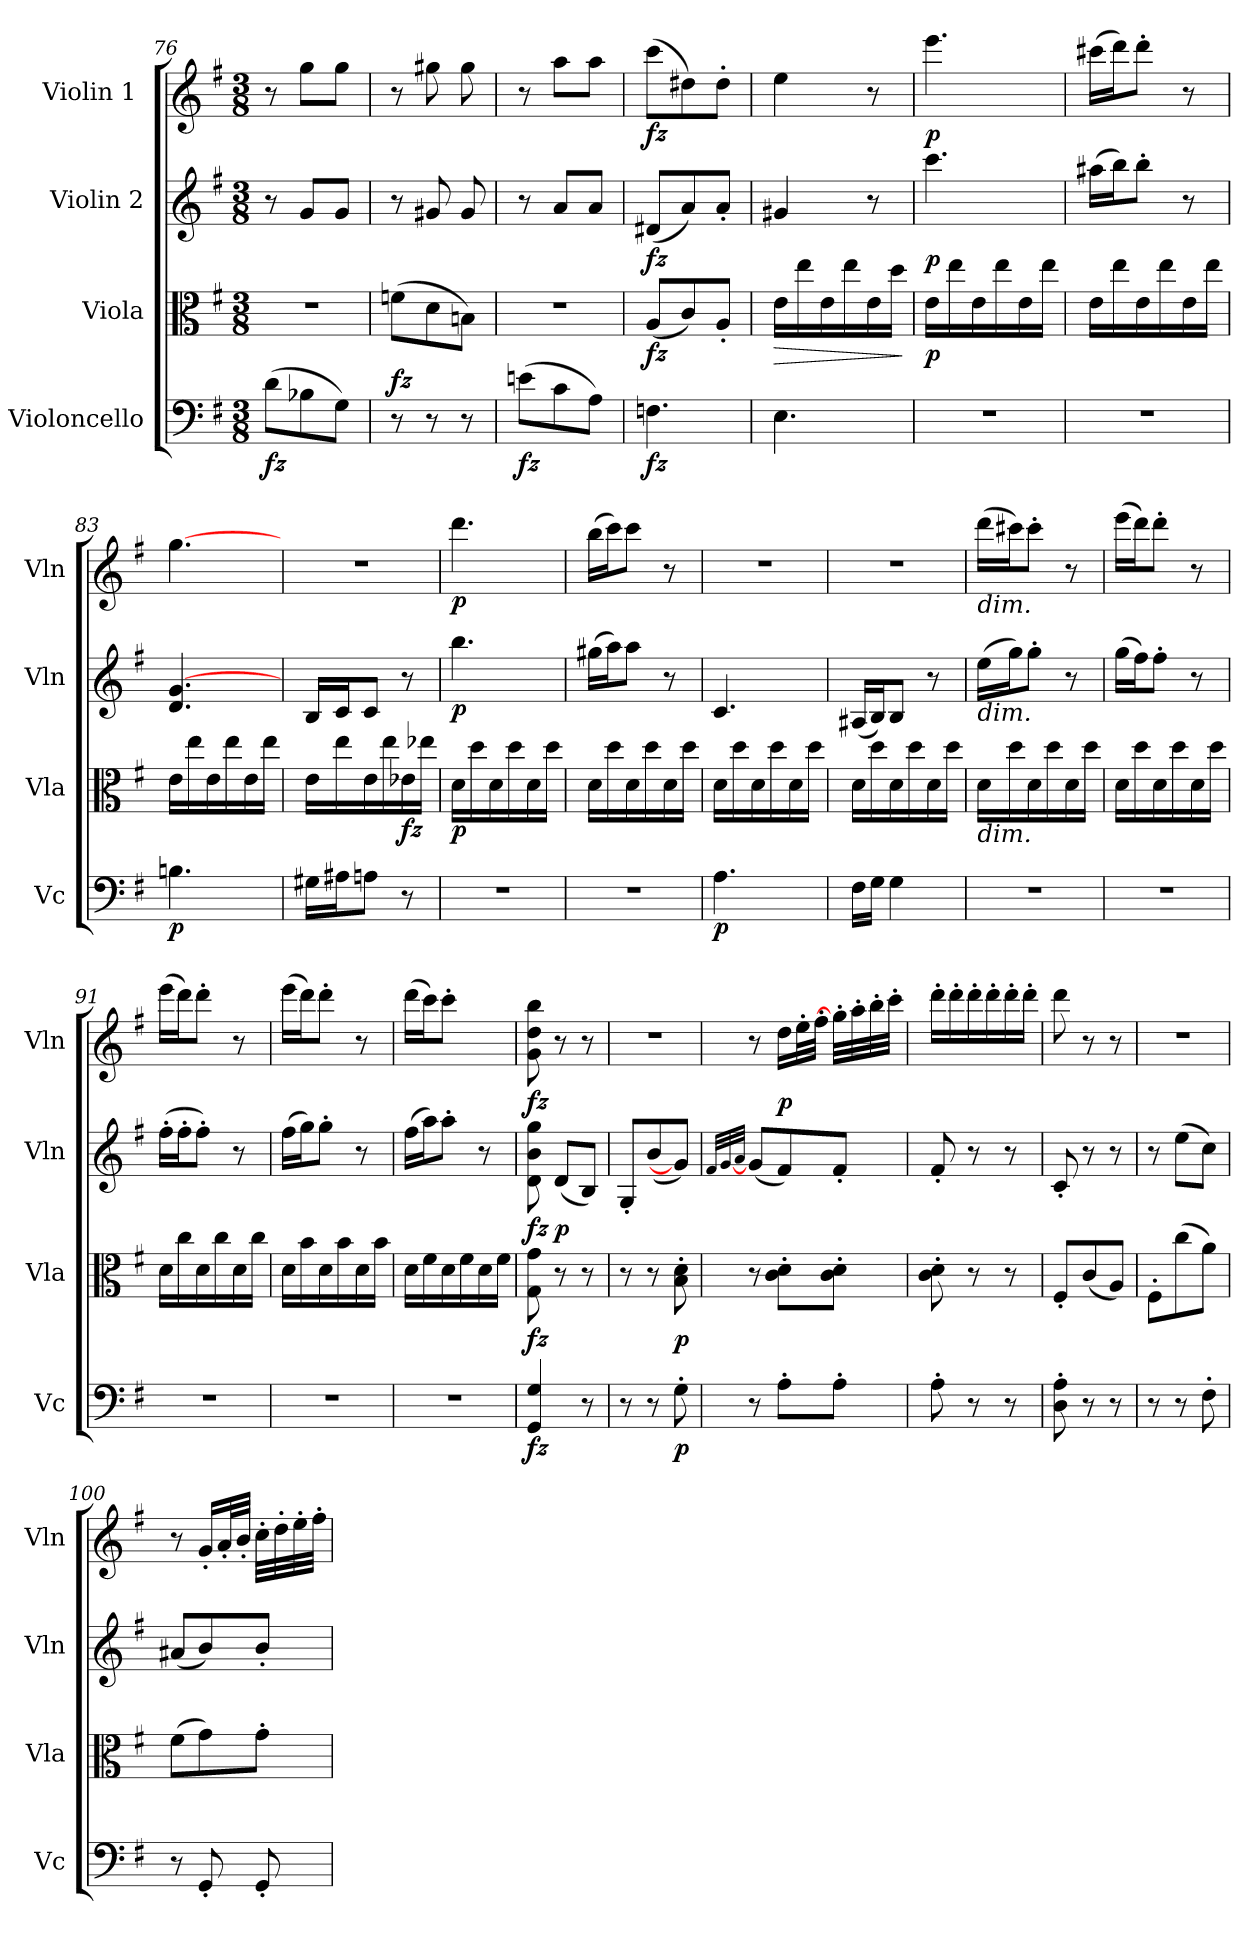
**kern	**dynam	**kern	**dynam	**kern	**dynam	**kern	**dynam
*part4	*part4	*part3	*part3	*part2	*part2	*part1	*part1
*staff4	*staff4	*staff3	*staff3	*staff2	*staff2	*staff1	*staff1
*I"Violoncello	*	*I"Viola	*	*I"Violin 2	*	*I"Violin 1 	*
*I'Vc	*	*I'Vla	*	*I'Vln	*	*I'Vln	*
*clefF4	*	*clefC3	*	*clefG2	*	*clefG2	*
*k[f#]	*	*k[f#]	*	*k[f#]	*	*k[f#]	*
*G:	*	*G:	*	*G:	*	*G:	*
*M3/8	*	*M3/8	*	*M3/8	*	*M3/8	*
=76	=76	=76	=76	=76	=76	=76	=76
!	!LO:DY:b	!	!	!	!	!	!
(8d\L	fz	4.r	.	8r	.	8r	.
8B-X\	.	.	.	8g/L	.	8gg\L	.
8G\J)	.	.	.	8g/J	.	8gg\J	.
=77	=77	=77	=77	=77	=77	=77	=77
!	!LO:DY:a	!	!	!	!	!	!
8r	fz	(8fn\L	.	8r	.	8r	.
8r	.	8d\	.	8g#X/	.	8gg#X\	.
8r	.	8Bn\J)	.	8g#/	.	8gg#\	.
=78	=78	=78	=78	=78	=78	=78	=78
!	!LO:DY:b	!	!	!	!	!	!
(8en\L	fz	4.r	.	8r	.	8r	.
8c\	.	.	.	8a/L	.	8aa\L	.
8A\J)	.	.	.	8a/J	.	8aa\J	.
=79	=79	=79	=79	=79	=79	=79	=79
!	!LO:DY:b	!	!LO:DY:b	!	!LO:DY:b	!	!LO:DY:b
4.Fn\	fz	(8A/L	fz	(8d#X/L	fz	(8ccc\L	fz
.	.	8c/)	.	8a/)	.	8dd#X\)	.
.	.	8A'/J	.	8a'/J	.	8dd#'\J	.
=80	=80	=80	=80	=80	=80	=80	=80
!	!	!	!LO:HP:b	!	!	!	!
4.E\	.	16e\LL	>	4g#X/	.	4ee\	.
.	.	16ee\	.	.	.	.	.
.	.	16e\	.	.	.	.	.
.	.	16ee\	.	.	.	.	.
.	.	16e\	.	8r	.	8r	.
.	.	16dd\JJ	.	.	.	.	.
.	.	.	]	.	.	.	.
=81	=81	=81	=81	=81	=81	=81	=81
!	!	!	!LO:DY:b	!	!LO:DY:b	!	!LO:DY:b
4.r	.	16e\LL	p	4.ccc\	p	4.eee\	p
.	.	16ee\	.	.	.	.	.
.	.	16e\	.	.	.	.	.
.	.	16ee\	.	.	.	.	.
.	.	16e\	.	.	.	.	.
.	.	16ee\JJ	.	.	.	.	.
=82	=82	=82	=82	=82	=82	=82	=82
4.r	.	16e\LL	.	(16aa#X\LL	.	(16ccc#X\LL	.
.	.	16ee\	.	16bb\J)	.	16ddd\J)	.
.	.	16e\	.	8bb'\J	.	8ddd'\J	.
.	.	16ee\	.	.	.	.	.
.	.	16e\	.	8r	.	8r	.
.	.	16ee\JJ	.	.	.	.	.
=83	=83	=83	=83	=83	=83	=83	=83
!	!LO:DY:b	!	!	!	!	!	!
4.Bn\	p	16e\LL	.	4.d/ [4.g/	.	[4.gg\	.
.	.	16ee\	.	.	.	.	.
.	.	16e\	.	.	.	.	.
.	.	16ee\	.	.	.	.	.
.	.	16e\	.	.	.	.	.
.	.	16ee\JJ	.	.	.	.	.
=84	=84	=84	=84	=84	=84	=84	=84
16G#X\LL	.	16e\LL	.	16B/LL	.	4.r	.
16A#X\J	.	16ee\	.	16c/J	.	.	.
8An\J	.	16e\	.	8c/J	.	.	.
.	.	16ee\	.	.	.	.	.
!	!	!	!LO:DY:b	!	!	!	!
8r	.	16e-X\	fz	8r	.	.	.
.	.	16ee-X\JJ	.	.	.	.	.
=85	=85	=85	=85	=85	=85	=85	=85
!	!	!	!LO:DY:b	!	!LO:DY:b	!	!LO:DY:b
4.r	.	16d\LL	p	4.bb\	p	4.ddd\	p
.	.	16dd\	.	.	.	.	.
.	.	16d\	.	.	.	.	.
.	.	16dd\	.	.	.	.	.
.	.	16d\	.	.	.	.	.
.	.	16dd\JJ	.	.	.	.	.
=86	=86	=86	=86	=86	=86	=86	=86
4.r	.	16d\LL	.	(16gg#X\LL	.	(16bb\LL	.
.	.	16dd\	.	16aa\J)	.	16ccc\J)	.
.	.	16d\	.	8aa\J	.	8ccc\J	.
.	.	16dd\	.	.	.	.	.
.	.	16d\	.	8r	.	8r	.
.	.	16dd\JJ	.	.	.	.	.
=87	=87	=87	=87	=87	=87	=87	=87
!	!LO:DY:b	!	!	!	!	!	!
4.A\	p	16d\LL	.	4.c/	.	4.r	.
.	.	16dd\	.	.	.	.	.
.	.	16d\	.	.	.	.	.
.	.	16dd\	.	.	.	.	.
.	.	16d\	.	.	.	.	.
.	.	16dd\JJ	.	.	.	.	.
=88	=88	=88	=88	=88	=88	=88	=88
16F#\LL	.	16d\LL	.	(16A#X/LL	.	4.r	.
16G\JJ	.	16dd\	.	16B/J)	.	.	.
4G\	.	16d\	.	8B/J	.	.	.
.	.	16dd\	.	.	.	.	.
.	.	16d\	.	8r	.	.	.
.	.	16dd\JJ	.	.	.	.	.
=89	=89	=89	=89	=89	=89	=89	=89
!	!	!	!	!	!	!LO:TX:b:i:t=dim.	!
!	!	!	!	!LO:TX:b:i:t=dim.	!	!	!
!	!	!LO:TX:b:i:t=dim.	!	!	!	!	!
4.r	.	16d\LL	.	(16ee\LL	.	(16ddd\LL	.
.	.	16dd\	.	16gg\J)	.	16ccc#X\J)	.
.	.	16d\	.	8gg'\J	.	8ccc#'\J	.
.	.	16dd\	.	.	.	.	.
.	.	16d\	.	8r	.	8r	.
.	.	16dd\JJ	.	.	.	.	.
=90	=90	=90	=90	=90	=90	=90	=90
4.r	.	16d\LL	.	(16gg\LL	.	(16eee\LL	.
.	.	16dd\	.	16ff#\J)	.	16ddd\J)	.
.	.	16d\	.	8ff#'\J	.	8ddd'\J	.
.	.	16dd\	.	.	.	.	.
.	.	16d\	.	8r	.	8r	.
.	.	16dd\JJ	.	.	.	.	.
=91	=91	=91	=91	=91	=91	=91	=91
4.r	.	16d\LL	.	(16ff#'\LL	.	(16eee\LL	.
.	.	16cc\	.	16ff#'\J	.	16ddd\J)	.
.	.	16d\	.	8ff#'\J)	.	8ddd'\J	.
.	.	16cc\	.	.	.	.	.
.	.	16d\	.	8r	.	8r	.
.	.	16cc\JJ	.	.	.	.	.
=92	=92	=92	=92	=92	=92	=92	=92
4.r	.	16d\LL	.	(16ff#\LL	.	(16eee\LL	.
.	.	16b\	.	16gg\J)	.	16ddd\J)	.
.	.	16d\	.	8gg'\J	.	8ddd'\J	.
.	.	16b\	.	.	.	.	.
.	.	16d\	.	8r	.	8r	.
.	.	16b\JJ	.	.	.	.	.
=93	=93	=93	=93	=93	=93	=93	=93
4.r	.	16d\LL	.	(16ff#\LL	.	(16ddd\LL	.
.	.	16f#\	.	16aa\J)	.	16ccc\J)	.
.	.	16d\	.	8aa'\J	.	8ccc'\J	.
.	.	16f#\	.	.	.	.	.
.	.	16d\	.	8r	.	8ryy	.
.	.	16f#\JJ	.	.	.	.	.
=94	=94	=94	=94	=94	=94	=94	=94
!	!LO:DY:b	!	!LO:DY:b	!	!LO:DY:b	!	!LO:DY:b
4GG/ 4G/	fz	8G\ 8g\	fz	8d\ 8b\ 8gg\	fz	8g\ 8dd\ 8bb\	fz
!	!	!	!	!	!LO:DY:b	!	!
.	.	8r	.	(8d/L	p	8r	.
8r	.	8r	.	8B/J)	.	8r	.
=95	=95	=95	=95	=95	=95	=95	=95
8r	.	8r	.	8G'/L	.	4.r	.
8r	.	8r	.	(8b/	.	.	.
!	!LO:DY:b	!	!LO:DY:b	!	!	!	!
8G'\	p	8B'\ 8d'\	p	8g/J])	.	.	.
=96	=96	=96	=96	=96	=96	=96	=96
.	.	.	.	32qf#/LLL	.	.	.
.	.	.	.	[32qg/	.	.	.
.	.	.	.	32qa/JJJ	.	.	.
8r	.	8r	.	(8g/L	.	8r	.
!	!	!	!	!	!	!	!LO:DY:b
8A'\L	.	8c'\ 8d'\L	.	8f#/)	.	16dd\LL	p
.	.	.	.	.	.	32ee'\L	.
.	.	.	.	.	.	32ff#'\JJJ	.
8A'\J	.	8c'\ 8d'\J	.	8f#'/J	.	32gg'\LLL]	.
.	.	.	.	.	.	32aa'\	.
.	.	.	.	.	.	32bb'\	.
.	.	.	.	.	.	32ccc'\JJJ	.
=97	=97	=97	=97	=97	=97	=97	=97
8A'\	.	8c'\ 8d'\	.	8f#'/	.	16ddd'\LL	.
.	.	.	.	.	.	16ddd'\	.
8r	.	8r	.	8r	.	16ddd'\	.
.	.	.	.	.	.	16ddd'\	.
8r	.	8r	.	8r	.	16ddd'\	.
.	.	.	.	.	.	16ddd'\JJ	.
=98	=98	=98	=98	=98	=98	=98	=98
8D'\ 8A'\	.	8F#'/L	.	8c'/	.	8ddd\	.
8r	.	(8c/	.	8r	.	8r	.
8r	.	8A/J)	.	8r	.	8r	.
=99	=99	=99	=99	=99	=99	=99	=99
8r	.	8F#'\L	.	8r	.	4.r	.
8r	.	(8cc\	.	(8ee\L	.	.	.
8F#'\	.	8a\J)	.	8cc\J)	.	.	.
=100	=100	=100	=100	=100	=100	=100	=100
8r	.	(8f#\L	.	(8a#X/L	.	8r	.
8GG'/	.	8g\)	.	8b/)	.	16g'/LL	.
.	.	.	.	.	.	32a'/L	.
.	.	.	.	.	.	32b'/JJJ	.
8GG'/	.	8g'\J	.	8b'/J	.	32cc'\LLL	.
.	.	.	.	.	.	32dd'\	.
.	.	.	.	.	.	32ee'\	.
.	.	.	.	.	.	32ff#'\JJJ	.
=	=	=	=	=	=	=	=
*-	*-	*-	*-	*-	*-	*-	*-
